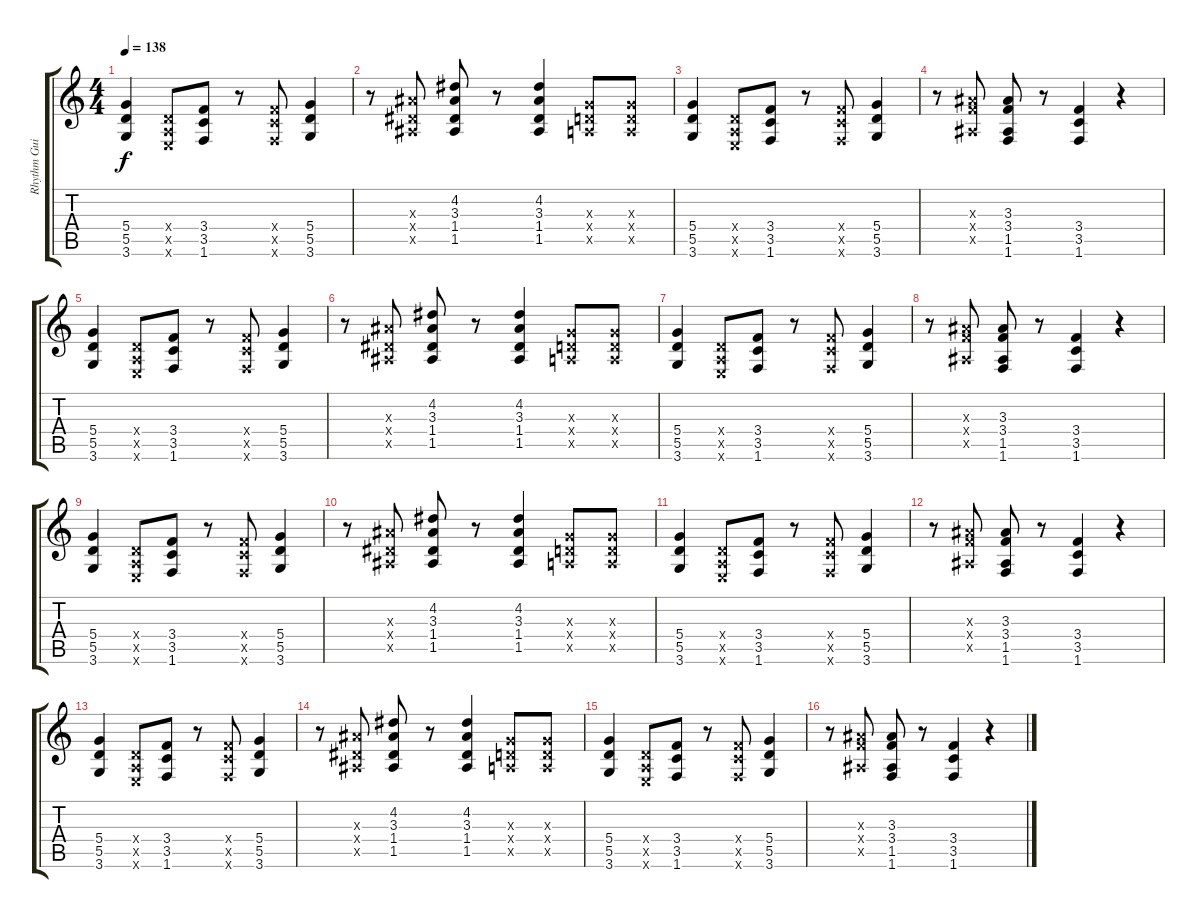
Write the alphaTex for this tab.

\track ("Rhythm Guitar" "Rhythm Gui") {instrument overdrivenguitar}
\staff {score tabs}
\tuning (E4 B3 G3 D3 A2 E2) {hide}
\ts (4 4)
\tempo 138
\clef g2
\ks c
(5.4 5.5 3.6).4{dy f} (0.4{x} 0.5{x} 0.6{x}).8 (3.4 3.5 1.6).8 r.8 (3.4{x} 3.5{x} 1.6{x}).8 (5.4 5.5 3.6).4 |
r.8 (3.3{x} 1.4{x} 1.5{x}).8 (4.2 3.3 1.4 1.5).8 r.8 (4.2 3.3 1.4 1.5).4 (0.3{x} 0.4{x} 0.5{x}).8 (0.3{x} 0.4{x} 0.5{x}).8 |
(5.4 5.5 3.6).4 (0.4{x} 0.5{x} 0.6{x}).8 (3.4 3.5 1.6).8 r.8 (3.4{x} 3.5{x} 1.6{x}).8 (5.4 5.5 3.6).4 |
r.8 (3.3{x} 3.4{x} 1.5{x}).8 (3.3 3.4 1.5 1.6).8 r.8 (3.4 3.5 1.6).4 r.4 |
(5.4 5.5 3.6).4 (0.4{x} 0.5{x} 0.6{x}).8 (3.4 3.5 1.6).8 r.8 (3.4{x} 3.5{x} 1.6{x}).8 (5.4 5.5 3.6).4 |
r.8 (3.3{x} 1.4{x} 1.5{x}).8 (4.2 3.3 1.4 1.5).8 r.8 (4.2 3.3 1.4 1.5).4 (0.3{x} 0.4{x} 0.5{x}).8 (0.3{x} 0.4{x} 0.5{x}).8 |
(5.4 5.5 3.6).4 (0.4{x} 0.5{x} 0.6{x}).8 (3.4 3.5 1.6).8 r.8 (3.4{x} 3.5{x} 1.6{x}).8 (5.4 5.5 3.6).4 |
r.8 (3.3{x} 3.4{x} 1.5{x}).8 (3.3 3.4 1.5 1.6).8 r.8 (3.4 3.5 1.6).4 r.4 |
(5.4 5.5 3.6).4 (0.4{x} 0.5{x} 0.6{x}).8 (3.4 3.5 1.6).8 r.8 (3.4{x} 3.5{x} 1.6{x}).8 (5.4 5.5 3.6).4 |
r.8 (3.3{x} 1.4{x} 1.5{x}).8 (4.2 3.3 1.4 1.5).8 r.8 (4.2 3.3 1.4 1.5).4 (0.3{x} 0.4{x} 0.5{x}).8 (0.3{x} 0.4{x} 0.5{x}).8 |
(5.4 5.5 3.6).4 (0.4{x} 0.5{x} 0.6{x}).8 (3.4 3.5 1.6).8 r.8 (3.4{x} 3.5{x} 1.6{x}).8 (5.4 5.5 3.6).4 |
r.8 (3.3{x} 3.4{x} 1.5{x}).8 (3.3 3.4 1.5 1.6).8 r.8 (3.4 3.5 1.6).4 r.4 |
(5.4 5.5 3.6).4 (0.4{x} 0.5{x} 0.6{x}).8 (3.4 3.5 1.6).8 r.8 (3.4{x} 3.5{x} 1.6{x}).8 (5.4 5.5 3.6).4 |
r.8 (3.3{x} 1.4{x} 1.5{x}).8 (4.2 3.3 1.4 1.5).8 r.8 (4.2 3.3 1.4 1.5).4 (0.3{x} 0.4{x} 0.5{x}).8 (0.3{x} 0.4{x} 0.5{x}).8 |
(5.4 5.5 3.6).4 (0.4{x} 0.5{x} 0.6{x}).8 (3.4 3.5 1.6).8 r.8 (3.4{x} 3.5{x} 1.6{x}).8 (5.4 5.5 3.6).4 |
r.8 (3.3{x} 3.4{x} 1.5{x}).8 (3.3 3.4 1.5 1.6).8 r.8 (3.4 3.5 1.6).4 r.4
